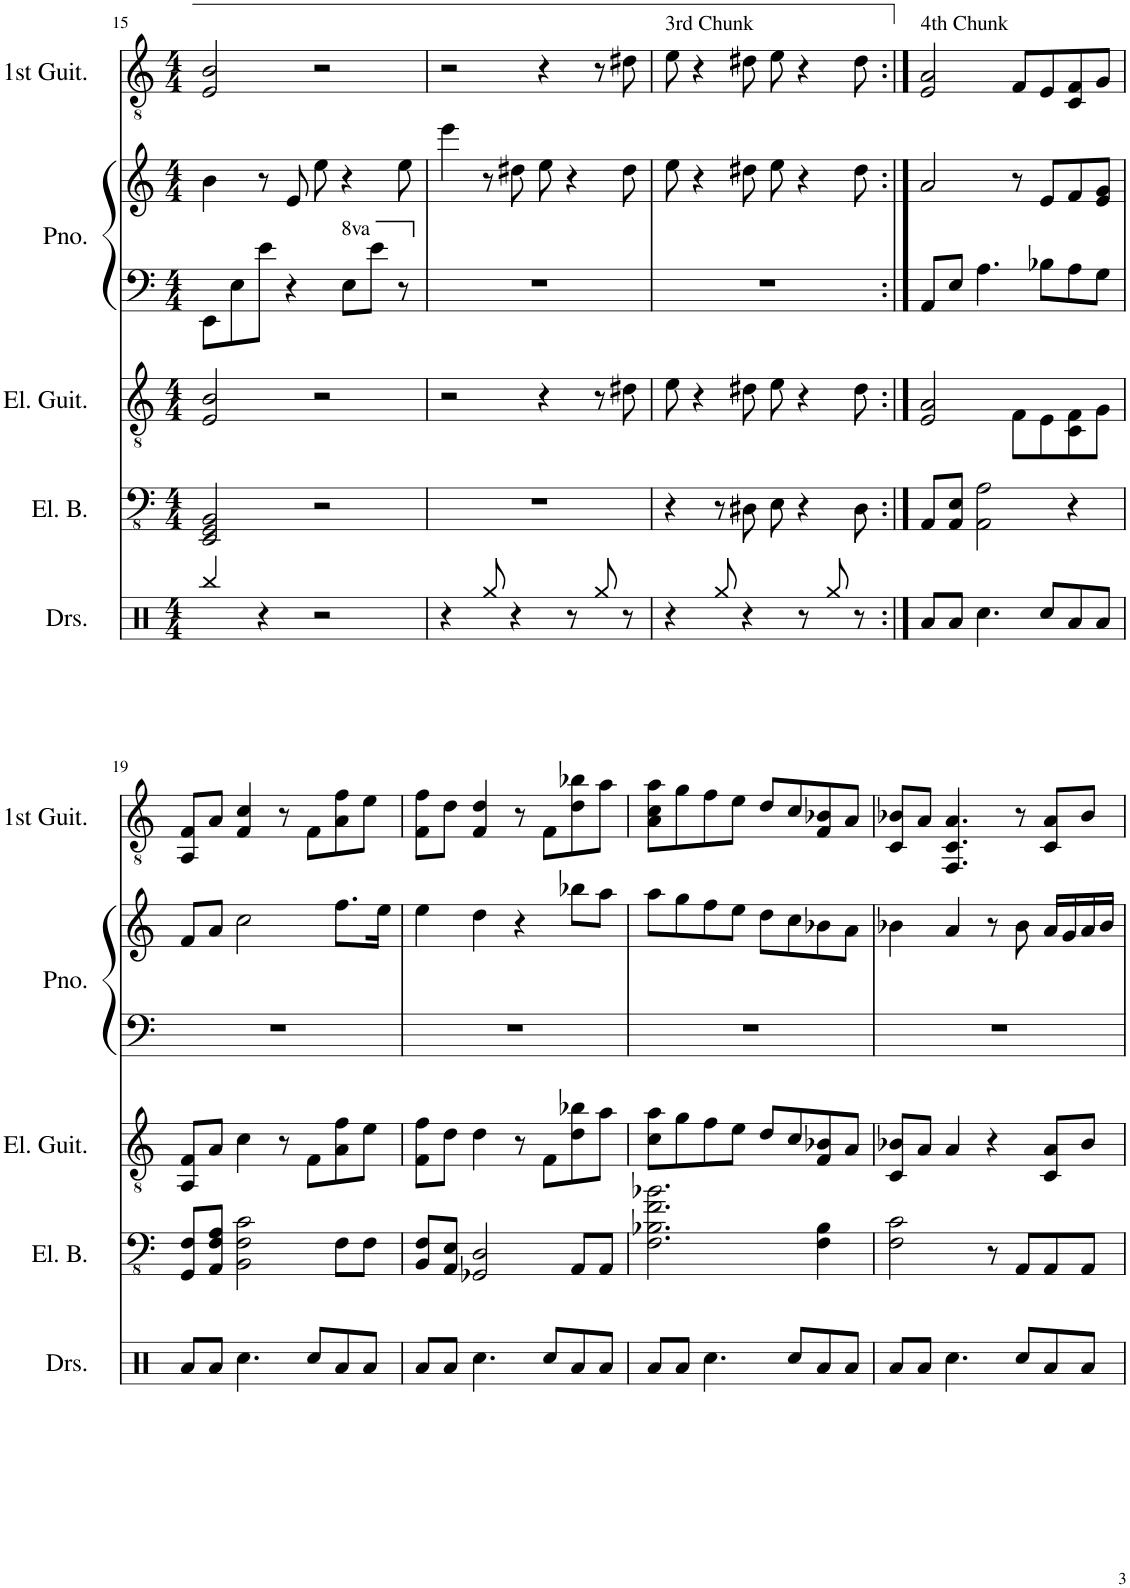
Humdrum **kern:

**kern	**kern	**kern	**kern	**kern	**kern
*part5	*part4	*part3	*part2	*part2	*part1
*staff6	*staff5	*staff4	*staff3	*staff2	*staff1
*I"Drumset	*I"Electric Bass	*I"Electric Guitar	*I"Piano	*	*I"First Guitar
*I'Drs.	*I'El. B.	*I'El. Guit.	*I'Pno.	*	*
!!LO:PB:g=z
*clefX	*clefFv4	*clefGv2	*clefF4	*clefG2	*clefGv2
*k[]	*k[]	*k[]	*k[]	*k[]	*k[]
*M4/4	*M4/4	*M4/4	*M4/4	*M4/4	*M4/4
=15	=15	=15	=15	=15	=15
4Rbb/	2EEE/ 2GGG/ 2BBB/	2E/ 2B/	8EE\L	4b\	2E/ 2B/
.	.	.	8E\	.	.
4r	.	.	8e\J	8r	.
.	.	.	4r	8e/	.
2r	2r	2r	.	8ee\	2r
*	*	*	*8va	*	*
.	.	.	8e\L	4r	.
.	.	.	8ee\J	.	.
*	*	*	*X8va	*	*
.	.	.	8r	8ee\	.
=16	=16	=16	=16	=16	=16
4r	1r	2r	1r	4eee\	2r
8Rgg/	.	.	.	8r	.
4r	.	.	.	8dd#X\	.
.	.	4r	.	8ee\	4r
8r	.	.	.	4r	.
8Rgg/	.	8r	.	.	8r
8r	.	8d#X\	.	8dd#\	8d#X\
=17	=17	=17	=17	=17	=17
!	!	!	!	!	!LO:TX:a:t=3rd Chunk
4r	4r	8e\	1r	8ee\	8e\
.	.	4r	.	4r	4r
8Rgg/	8r	.	.	.	.
4r	8DD#X\	8d#X\	.	8dd#X\	8d#X\
.	8EE\	8e\	.	8ee\	8e\
8r	4r	4r	.	4r	4r
8Rgg/	.	.	.	.	.
8r	8DD#\	8d#\	.	8dd#\	8d#\
=18:|!	=18:|!	=18:|!	=18:|!	=18:|!	=18:|!
!	!	!	!	!	!LO:TX:a:t=4th Chunk
8Ra/L	8AAA/L	2E/ 2A/	8AA/L	2a/	2E/ 2A/
8Ra/J	8AAA/ 8EE/J	.	8E/J	.	.
4.Rcc\	2AAA\ 2AA\	.	4.A\	.	.
.	.	8F\L	.	8r	8F/L
8Rcc/L	.	8E\	8B-X\L	8e/L	8E/
8Ra/	4r	8C\ 8F\	8A\	8f/	8C/ 8F/
8Ra/J	.	8G\J	8G\J	8e/ 8g/J	8G/J
!!LO:LB:g=z
=19	=19	=19	=19	=19	=19
8Ra/L	8GGG/ 8FF/L	8AA/ 8F/L	1r	8f/L	8AA/ 8F/L
8Ra/J	8AAA/ 8FF/ 8AA/J	8A/J	.	8a/J	8A/J
4.Rcc\	2BBB\ 2FF\ 2C\	4c\	.	2cc\	4F/ 4c/
.	.	8r	.	.	8r
8Rcc/L	.	8F\L	.	.	8F\L
8Ra/	8FF\L	8A\ 8f\	.	8.ff\L	8A\ 8f\
8Ra/J	8FF\J	8e\J	.	.	8e\J
.	.	.	.	16ee\Jk	.
=20	=20	=20	=20	=20	=20
8Ra/L	8BBB/ 8FF/L	8F\ 8f\L	1r	4ee\	8F\ 8f\L
8Ra/J	8AAA/ 8EE/J	8d\J	.	.	8d\J
4.Rcc\	2GGG-X/ 2DD/	4d\	.	4dd\	4F/ 4d/
.	.	8r	.	4r	8r
8Rcc/L	.	8F\L	.	.	8F\L
8Ra/	8AAA/L	8d\ 8b-X\	.	8bb-X\L	8d\ 8b-X\
8Ra/J	8AAA/J	8a\J	.	8aa\J	8a\J
=21	=21	=21	=21	=21	=21
8Ra/L	2.FF\ 2.BB-X\ 2.F\ 2.B-X\	8c\ 8a\L	1r	8aa\L	8A\ 8c\ 8a\L
8Ra/J	.	8g\	.	8gg\	8g\
4.Rcc\	.	8f\	.	8ff\	8f\
.	.	8e\J	.	8ee\J	8e\J
.	.	8d/L	.	8dd\L	8d/L
8Rcc/L	.	8c/	.	8cc\	8c/
8Ra/	4FF\ 4BB-\	8F/ 8B-X/	.	8b-X\	8F/ 8B-X/
8Ra/J	.	8A/J	.	8a\J	8A/J
=22	=22	=22	=22	=22	=22
8Ra/L	2FF\ 2C\	8C/ 8B-X/L	1r	4b-X\	8C/ 8B-X/L
8Ra/J	.	8A/J	.	.	8A/J
4.Rcc\	.	4A/	.	4a/	4.FF/ 4.C/ 4.A/
.	8r	4r	.	8r	.
8Rcc/L	8AAA/L	.	.	8b-\	8r
8Ra/	8AAA/	8C/ 8A/L	.	16a/LL	8C/ 8A/L
.	.	.	.	16g/	.
8Ra/J	8AAA/J	8B-/J	.	16a/	8B-/J
.	.	.	.	16b-/JJ	.
=	=	=	=	=	=
*-	*-	*-	*-	*-	*-
